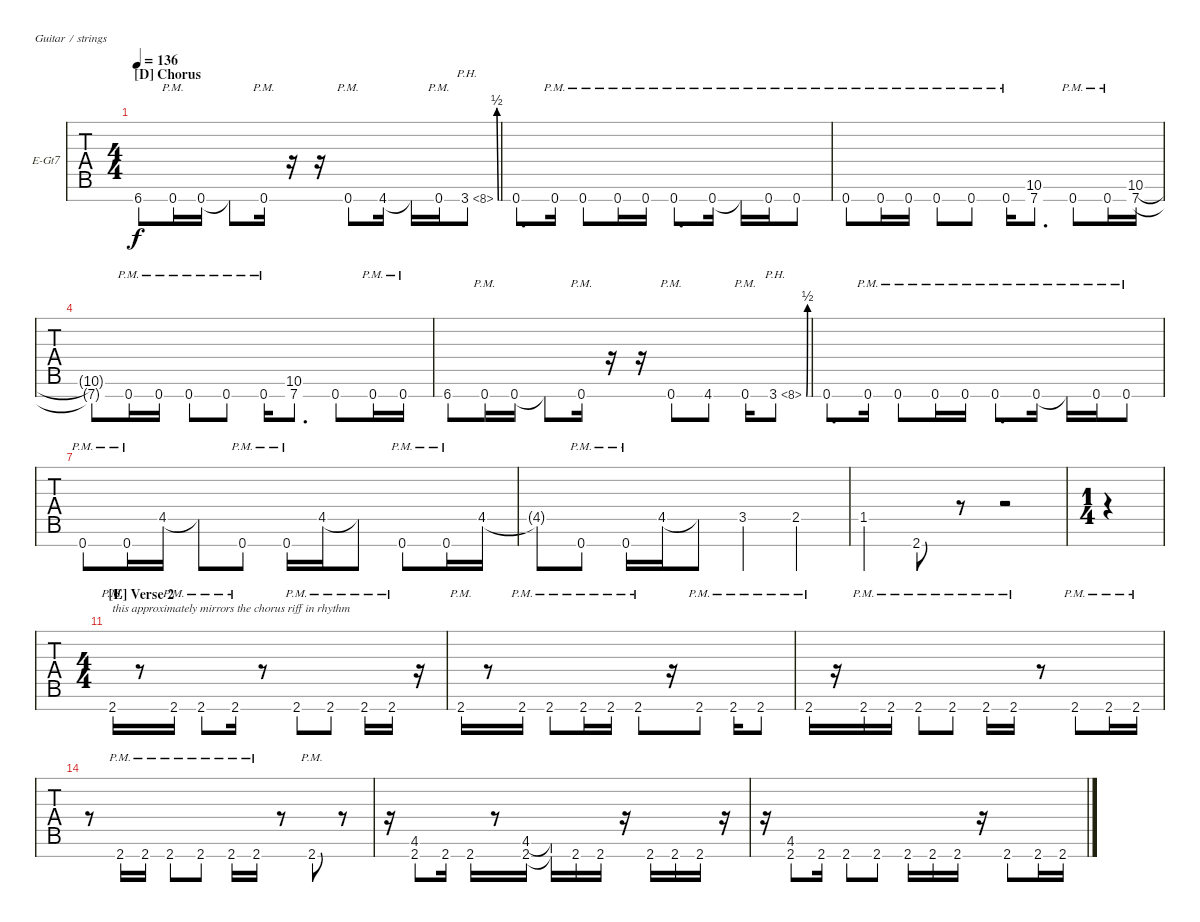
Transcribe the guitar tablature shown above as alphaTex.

\defaultSystemsLayout 4
\bracketExtendMode groupsimilarinstruments
\firstSystemTrackNameOrientation horizontal
\otherSystemsTrackNameOrientation horizontal
\defaultBarNumberDisplay FirstOfSystem
\track ("Rhythm Right" "E-Gt7") {multiBarRest instrument distortionguitar}
\staff {tabs}
\tuning (E4 B3 G3 D3 A2 E2 B1)
\ts (4 4)
\section ("D" "Chorus")
\tempo 136
\clef g2
\ks c
6.7.8{dy f} 0.7{pm}.16 0.7.16 0.7{t}.8 0.7{pm}.16 r.16 r.16 0.7{pm}.8 4.7.16 4.7{t}.16 0.7{pm}.16 3.7{be (bend 15 0 39.6 2) ph 5}.8 |
0.7.8{d} 0.7{pm}.16 0.7{pm}.8 0.7{pm}.16 0.7{pm}.16 0.7{pm}.8{d} 0.7{pm}.16 0.7{pm t}.16 0.7{pm}.16 0.7{pm}.8 |
0.7{pm}.8 0.7{pm}.16 0.7{pm}.16 0.7{pm}.8 0.7{pm}.8 0.7{pm}.16 (7.7 10.6).8{d} 0.7{pm}.8 0.7{pm}.16 (7.7 10.6).16 |
(7.7{t} 10.6{t}).8 0.7{pm}.16 0.7{pm}.16 0.7{pm}.8 0.7{pm}.8 0.7{pm}.16 (7.7 10.6).8{d} 0.7.8 0.7{pm}.16 0.7{pm}.16 |
6.7.8 0.7{pm}.16 0.7.16 0.7{t}.8 0.7{pm}.16 r.16 r.16 0.7{pm}.8 4.7.8 0.7{pm}.16 3.7{be (bend 2.4 0 39 2) ph 5}.8 |
0.7.8{d} 0.7{pm}.16 0.7{pm}.8 0.7{pm}.16 0.7{pm}.16 0.7{pm}.8{d} 0.7{pm}.16 0.7{pm t}.16 0.7{pm}.16 0.7{pm}.8 |
0.7{pm}.8 0.7{pm}.16 4.5.16 4.5{t}.8 0.7{pm}.8 0.7{pm}.16 4.5.16 4.5{t}.8 0.7{pm}.8 0.7{pm}.16 4.5.16 |
4.5{t}.8 0.7{pm}.8 0.7{pm}.16 4.5.16 4.5{t}.8 3.5.4 2.5.4 |
1.5.4 2.7.8 r.8 r.2 |
\ts (1 4)
r.4 |
\ts (4 4)
\section ("E" "Verse 2")
2.7{pm}.16{txt "this approximately mirrors the chorus riff in rhythm"} r.8 2.7{pm}.16 2.7{pm}.8 2.7{pm}.16 r.8 2.7{pm}.8 2.7{pm}.8 2.7{pm}.16 2.7{pm}.16 r.16 |
2.7{pm}.16 r.8 2.7{pm}.16 2.7{pm}.8 2.7{pm}.16 2.7{pm}.16 2.7{pm}.8 r.16 2.7{pm}.8 2.7{pm}.16 2.7{pm}.8 |
2.7{pm}.16 r.16 2.7{pm}.16 2.7{pm}.16 2.7{pm}.8 2.7{pm}.8 2.7{pm}.16 2.7{pm}.16 r.8 2.7{pm}.8 2.7{pm}.16 2.7{pm}.16 |
r.8 2.7{pm}.16 2.7{pm}.16 2.7{pm}.8 2.7{pm}.8 2.7{pm}.16 2.7{pm}.16 r.8 2.7{pm}.8 r.8 |
r.16 (2.7 4.6).8 2.7.16 2.7.16 r.8 (2.7 4.6).16 (2.7{t} 4.6{t}).16 2.7.16 2.7.16 r.16 2.7{ac}.16 2.7.16 2.7.16 r.16 |
\scale
0.42099 r.16 (2.7 4.6).8 2.7.16 2.7{st}.8 2.7{st}.8 2.7.16 2.7.16 2.7.16 r.16 2.7{ac}.8 2.7.16 2.7.16
